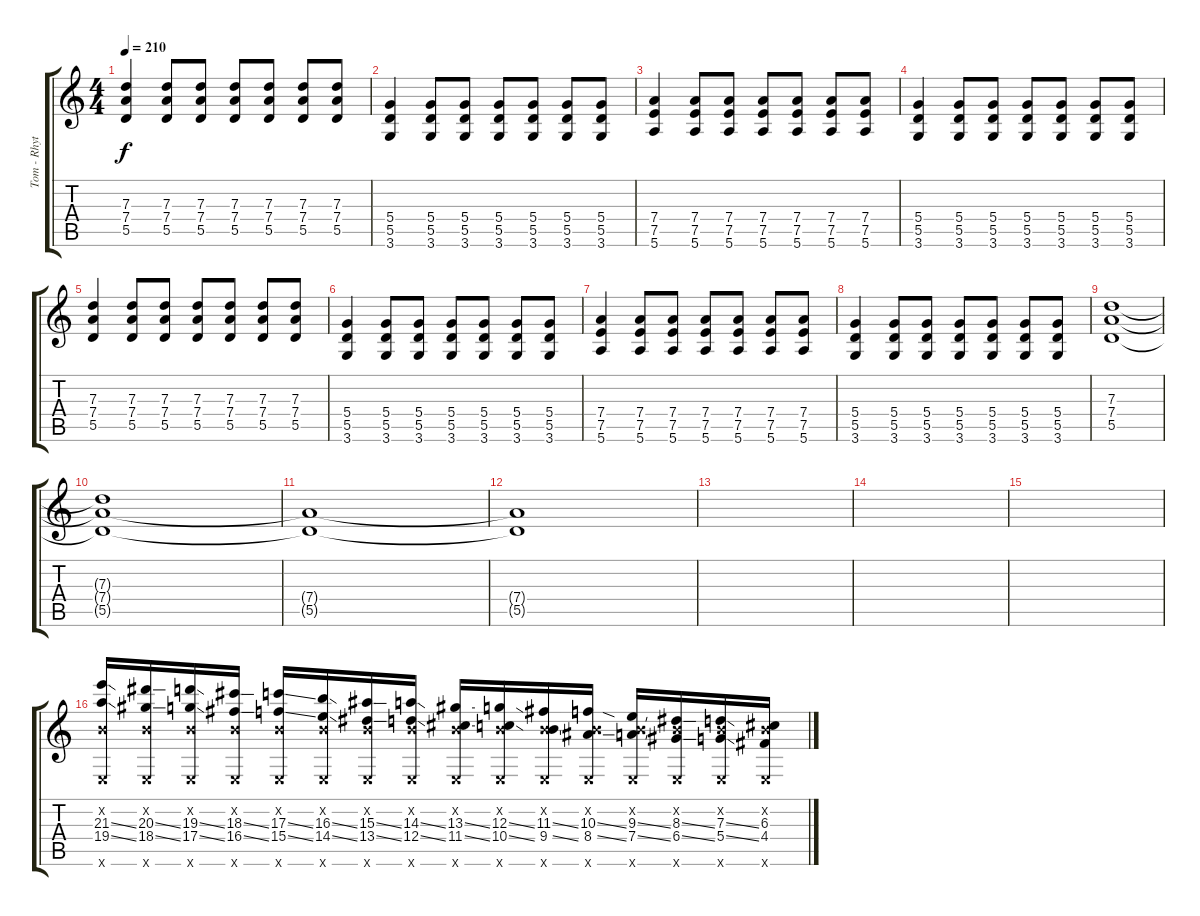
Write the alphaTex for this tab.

\track ("Tom - Rhytm Guitar Left" "Tom - Rhyt") {instrument overdrivenguitar}
\staff {score tabs}
\tuning (E4 B3 G3 D3 A2 E2) {hide}
\ts (4 4)
\tempo 210
\clef g2
\ks c
(7.3 7.4 5.5).4{dy f} (7.3 7.4 5.5).8 (7.3 7.4 5.5).8 (7.3 7.4 5.5).8 (7.3 7.4 5.5).8 (7.3 7.4 5.5).8 (7.3 7.4 5.5).8 |
(5.4 5.5 3.6).4 (5.4 5.5 3.6).8 (5.4 5.5 3.6).8 (5.4 5.5 3.6).8 (5.4 5.5 3.6).8 (5.4 5.5 3.6).8 (5.4 5.5 3.6).8 |
(7.4 7.5 5.6).4 (7.4 7.5 5.6).8 (7.4 7.5 5.6).8 (7.4 7.5 5.6).8 (7.4 7.5 5.6).8 (7.4 7.5 5.6).8 (7.4 7.5 5.6).8 |
(5.4 5.5 3.6).4 (5.4 5.5 3.6).8 (5.4 5.5 3.6).8 (5.4 5.5 3.6).8 (5.4 5.5 3.6).8 (5.4 5.5 3.6).8 (5.4 5.5 3.6).8 |
(7.3 7.4 5.5).4 (7.3 7.4 5.5).8 (7.3 7.4 5.5).8 (7.3 7.4 5.5).8 (7.3 7.4 5.5).8 (7.3 7.4 5.5).8 (7.3 7.4 5.5).8 |
(5.4 5.5 3.6).4 (5.4 5.5 3.6).8 (5.4 5.5 3.6).8 (5.4 5.5 3.6).8 (5.4 5.5 3.6).8 (5.4 5.5 3.6).8 (5.4 5.5 3.6).8 |
(7.4 7.5 5.6).4 (7.4 7.5 5.6).8 (7.4 7.5 5.6).8 (7.4 7.5 5.6).8 (7.4 7.5 5.6).8 (7.4 7.5 5.6).8 (7.4 7.5 5.6).8 |
(5.4 5.5 3.6).4 (5.4 5.5 3.6).8 (5.4 5.5 3.6).8 (5.4 5.5 3.6).8 (5.4 5.5 3.6).8 (5.4 5.5 3.6).8 (5.4 5.5 3.6).8 |
(7.3 7.4 5.5).1 |
(7.3{t} 7.4{t} 5.5{t}).1 |
(7.4{t} 5.5{t}).1 |
(7.4{t} 5.5{t}).1 |
|
|
|
(0.2{x} 21.3{ss} 19.4{ss} 0.6{x}).16 (0.2{x} 20.3{ss} 18.4{ss} 0.6{x}).16 (0.2{x} 19.3{ss} 17.4{ss} 0.6{x}).16 (0.2{x} 18.3{ss} 16.4{ss} 0.6{x}).16 (0.2{x} 17.3{ss} 15.4{ss} 0.6{x}).16 (0.2{x} 16.3{ss} 14.4{ss} 0.6{x}).16 (0.2{x} 15.3{ss} 13.4{ss} 0.6{x}).16 (0.2{x} 14.3{ss} 12.4{ss} 0.6{x}).16 (0.2{x} 13.3{ss} 11.4{ss} 0.6{x}).16 (0.2{x} 12.3{ss} 10.4{ss} 0.6{x}).16 (0.2{x} 11.3{ss} 9.4{ss} 0.6{x}).16 (0.2{x} 10.3{ss} 8.4{ss} 0.6{x}).16 (0.2{x} 9.3{ss} 7.4{ss} 0.6{x}).16 (0.2{x} 8.3{ss} 6.4{ss} 0.6{x}).16 (0.2{x} 7.3{ss} 5.4{ss} 0.6{x}).16 (0.2{x} 6.3 4.4 0.6{x}).16
